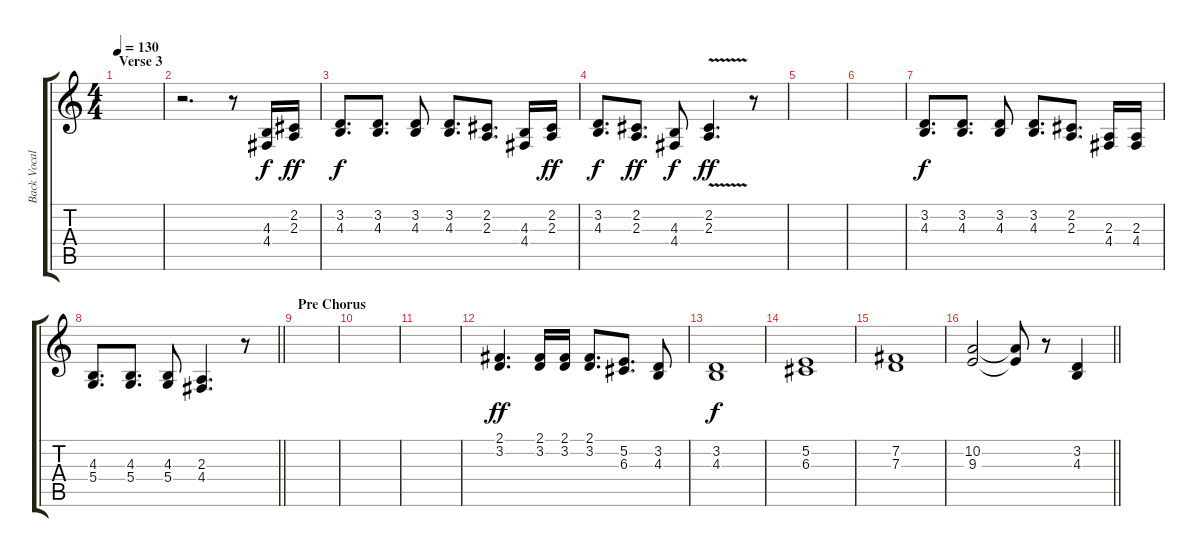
\track ("Back Vocals" "Back Vocal") {instrument flute}
\staff {score tabs}
\tuning (E4 B3 G3 D3 A2 E2) {hide}
\ts (4 4)
\section ("" "Verse 3")
\tempo 130
\clef g2
\ks c
|
r.2{d} r.8 (4.3 4.4).16{dy f} (2.2 2.3).16{dy ff} |
(3.2 4.3).8{d dy f} (3.2 4.3).8{d} (3.2 4.3).8 (3.2 4.3).8{d} (2.2 2.3).8{d} (4.3 4.4).16 (2.2 2.3).16{dy ff} |
(3.2 4.3).8{d dy f} (2.2 2.3).8{d dy ff} (4.3 4.4).8{dy f} (2.2{v} 2.3).4{d dy ff} r.8 |
|
|
(3.2 4.3).8{d dy f} (3.2 4.3).8{d} (3.2 4.3).8 (3.2 4.3).8{d} (2.2 2.3).8{d} (2.3 4.4).16 (2.3 4.4).16 |
\barLineRight lightlight
(4.3 5.4).8{d} (4.3 5.4).8{d} (4.3 5.4).8 (2.3 4.4).4{d} r.8 |
\section ("" "Pre Chorus")
|
|
|
(2.1 3.2).4{d dy ff} (2.1 3.2).16 (2.1 3.2).16 (2.1 3.2).8{d} (5.2 6.3).8{d} (3.2 4.3).8 |
(3.2 4.3).1{dy f} |
(5.2 6.3).1 |
(7.2 7.3).1 |
\barLineRight lightlight
(10.2 9.3).2 (10.2{t} 9.3{t}).8 r.8 (3.2 4.3).4
